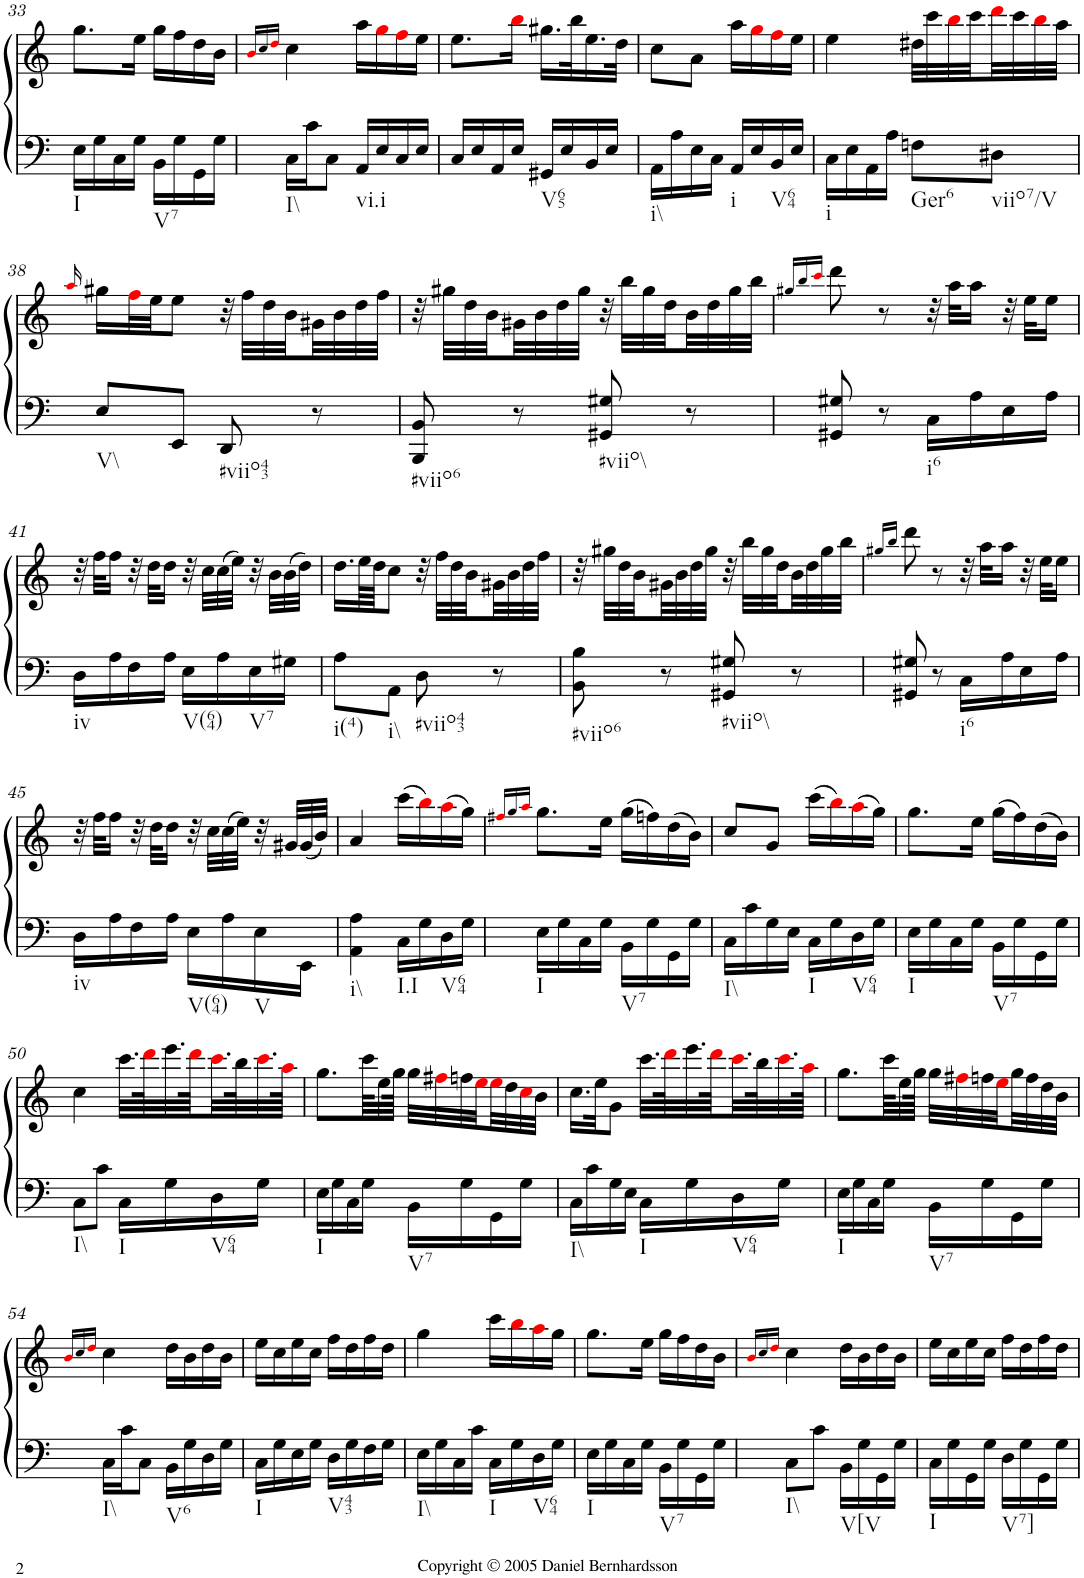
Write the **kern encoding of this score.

**kern	**kern
*part1	*part1
*staff2	*staff1
*I"Piano	*
*I'Pno.	*
!!LO:PB:g=z
*clefF4	*clefG2
*k[]	*k[]
*M2/4	*M2/4
=33	=33
!LO:TX:b:t=I	!
16E\LL	8.gg\L
16G\	.
16C\	.
16G\JJ	16ee\Jk
!LO:TX:b:t=V7	!
16BB\LL	16gg\LL
16G\	16ff\
16GG\	16dd\
16G\JJ	16b\JJ
=34	=34
.	16qbi/LL
.	16qcc/
.	16qddi/JJ
!LO:TX:b:t=I\\	!
16C\LL	4cc\
16c\J	.
8C\J	.
!LO:TX:b:t=vi.i	!
16AA/LL	16aa\LL
16E/	16ggi\
16C/	16ffi\
16E/JJ	16ee\JJ
=35	=35
16C/LL	8.ee\L
16E/	.
16AA/	.
16E/JJ	16bbi\Jk
!LO:TX:b:t=V65	!
16GG#X/LL	16.gg#X\LL
16E/	.
.	32bb\K
16BB/	16.ee\
16E/JJ	.
.	32dd\JJk
=36	=36
!LO:TX:b:t=i\\	!
16AA\LL	8cc\L
16A\	.
16E\	8a\J
16C\JJ	.
!LO:TX:b:t=i	!
16AA/LL	16aa\LL
16E/	16ggi\
!LO:TX:b:t=V64	!
16BB/	16ffi\
16E/JJ	16ee\JJ
=37	=37
!LO:TX:b:t=i	!
16C\LL	4ee\
16E\	.
16AA\	.
16A\JJ	.
!LO:TX:b:t=Ger6	!
8Fn\L	32dd#X\LLL
.	32ccc\
.	32bbi\
.	32ccc\
!LO:TX:b:t=viio7/V	!
8D#X\J	32dddi\
.	32ccc\
.	32bbi\
.	32aa\JJJ
!!LO:LB:g=z
=38	=38
.	16qaai/
!LO:TX:b:t=V\\	!
8E/L	16gg#X\LL
.	32ffi\L
.	32ee\JJ
8EE/J	8ee\J
!LO:TX:b:t=#viio43	!
8DD/	32r
.	32ff\LLL
.	32dd\
.	32b\
8r	32g#X\
.	32b\
.	32dd\
.	32ff\JJJ
=39	=39
!LO:TX:b:t=#viio6	!
8BBB/ 8BB/	32r
.	32gg#X\LLL
.	32dd\
.	32b\
8r	32g#X\
.	32b\
.	32dd\
.	32gg#\JJJ
!LO:TX:b:t=#viio\\	!
8GG#X/ 8G#X/	32r
.	32bb\LLL
.	32gg#\
.	32dd\
8r	32b\
.	32dd\
.	32gg#\
.	32bb\JJJ
=40	=40
.	16qgg#X/LL
.	16qbb/
.	16qccci/JJ
8GG#X/ 8G#X/	8ddd\
8r	8r
!LO:TX:b:t=i6	!
16C\LL	32r
.	32aa\KLL
16A\	16aa\JJ
16E\	32r
.	32ee\KLL
16A\JJ	16ee\JJ
!!LO:LB:g=z
=41	=41
!LO:TX:b:t=iv	!
16D\LL	32r
.	32ff\KLL
16A\	16ff\JJ
16F\	32r
.	32dd\KLL
16A\JJ	16dd\JJ
!LO:TX:b:t=V(64)	!
16E\LL	32r
.	32cc\LLL
16A\	(32cc\
.	32ee\JJJ)
!LO:TX:b:t=V7	!
16E\	32r
.	32b\LLL
16G#X\JJ	(32b\
.	32dd\JJJ)
=42	=42
!LO:TX:b:t=i(4)	!
8A\L	16.dd\LL
.	64ee\LL
.	64dd\JJJ
!LO:TX:b:t=i\\	!
8AA\J	8cc\J
!LO:TX:b:t=#viio43	!
8D\	32r
.	32ff\LLL
.	32dd\
.	32b\
8r	32g#X\
.	32b\
.	32dd\
.	32ff\JJJ
=43	=43
!LO:TX:b:t=#viio6	!
8BB\ 8B\	32r
.	32gg#X\LLL
.	32dd\
.	32b\
8r	32g#X\
.	32b\
.	32dd\
.	32gg#\JJJ
!LO:TX:b:t=#viio\\	!
8GG#X/ 8G#X/	32r
.	32bb\LLL
.	32gg#\
.	32dd\
8r	32b\
.	32dd\
.	32gg#\
.	32bb\JJJ
=44	=44
.	16qgg#X/LL
.	16qbb/JJ
8GG#X/ 8G#X/	8ddd\
8r	8r
!LO:TX:b:t=i6	!
16C\LL	32r
.	32aa\KLL
16A\	16aa\JJ
16E\	32r
.	32ee\KLL
16A\JJ	16ee\JJ
!!LO:LB:g=z
=45	=45
!LO:TX:b:t=iv	!
16D\LL	32r
.	32ff\KLL
16A\	16ff\JJ
16F\	32r
.	32dd\KLL
16A\JJ	16dd\JJ
!LO:TX:b:t=V(64)	!
16E\LL	32r
.	32cc\LLL
16A\	(32cc\
.	32ee\JJJ)
!LO:TX:b:t=V	!
16E\	32r
.	32g#X/LLL
16EE\JJ	(32g#/
.	32b/JJJ)
=46	=46
!LO:TX:b:t=i\\	!
4AA\ 4A\	4a/
!LO:TX:b:t=I.I	!
16C\LL	(16ccc\LL
16G\	16bbi\)
!LO:TX:b:t=V64	!
16D\	(16aai\
16G\JJ	16gg\JJ)
=47	=47
.	16qff#Xi/LL
.	16qgg/
.	16qaai/JJ
!LO:TX:b:t=I	!
16E\LL	8.gg\L
16G\	.
16C\	.
16G\JJ	16ee\Jk
!LO:TX:b:t=V7	!
16BB\LL	(16gg\LL
16G\	16ffn\)
16GG\	(16dd\
16G\JJ	16b\JJ)
=48	=48
!LO:TX:b:t=I\\	!
16C\LL	8cc/L
16c\	.
16G\	8g/J
16E\JJ	.
!LO:TX:b:t=I	!
16C\LL	(16ccc\LL
16G\	16bbi\)
!LO:TX:b:t=V64	!
16D\	(16aai\
16G\JJ	16gg\JJ)
=49	=49
!LO:TX:b:t=I	!
16E\LL	8.gg\L
16G\	.
16C\	.
16G\JJ	16ee\Jk
!LO:TX:b:t=V7	!
16BB\LL	(16gg\LL
16G\	16ff\)
16GG\	(16dd\
16G\JJ	16b\JJ)
!!LO:LB:g=z
=50	=50
!LO:TX:b:t=I\\	!
8C\L	4cc\
8c\J	.
!LO:TX:b:t=I	!
16C\LL	32.ccc\LLL
.	64dddi\K
16G\	32.eee\
.	64dddi\K
!LO:TX:b:t=V64	!
16D\	32.ccci\
.	64bb\K
16G\JJ	32.ccci\
.	64aai\JJJk
=51	=51
!LO:TX:b:t=I	!
16E\LL	8.gg\L
16G\	.
16C\	.
16G\JJ	64ccc\KLL
.	32ee\
.	64gg\JJJk
!LO:TX:b:t=V7	!
16BB\LL	32gg\LLL
.	32ff#Xi\
16G\	32ffn\
.	32eei\
16GG\	32eei\
.	32dd\
16G\JJ	32cci\
.	32b\JJJ
=52	=52
!LO:TX:b:t=I\\	!
16C\LL	16.cc\LL
16c\	.
.	32ee\JK
16G\	8g\J
16E\JJ	.
!LO:TX:b:t=I	!
16C\LL	32.ccc\LLL
.	64dddi\K
16G\	32.eee\
.	64dddi\K
!LO:TX:b:t=V64	!
16D\	32.ccci\
.	64bb\K
16G\JJ	32.ccci\
.	64aai\JJJk
=53	=53
!LO:TX:b:t=I	!
16E\LL	8.gg\L
16G\	.
16C\	.
16G\JJ	64ccc\KLL
.	32ee\
.	64gg\JJJk
!LO:TX:b:t=V7	!
16BB\LL	32gg\LLL
.	32ff#Xi\
16G\	32ffn\
.	32eei\
16GG\	32gg\
.	32ff\
16G\JJ	32dd\
.	32b\JJJ
!!LO:LB:g=z
=54	=54
.	16qbi/LL
.	16qcc/
.	16qddi/JJ
!LO:TX:b:t=I\\	!
16C\LL	4cc\
16c\J	.
8C\J	.
!LO:TX:b:t=V6	!
16BB\LL	16dd\LL
16G\	16b\
16D\	16dd\
16G\JJ	16b\JJ
=55	=55
!LO:TX:b:t=I	!
16C\LL	16ee\LL
16G\	16cc\
16E\	16ee\
16G\JJ	16cc\JJ
!LO:TX:b:t=V43	!
16D\LL	16ff\LL
16G\	16dd\
16F\	16ff\
16G\JJ	16dd\JJ
=56	=56
!LO:TX:b:t=I\\	!
16E\LL	4gg\
16G\	.
16C\	.
16c\JJ	.
!LO:TX:b:t=I	!
16C\LL	16ccc\LL
16G\	16bbi\
!LO:TX:b:t=V64	!
16D\	16aai\
16G\JJ	16gg\JJ
=57	=57
!LO:TX:b:t=I	!
16E\LL	8.gg\L
16G\	.
16C\	.
16G\JJ	16ee\Jk
!LO:TX:b:t=V7	!
16BB\LL	16gg\LL
16G\	16ff\
16GG\	16dd\
16G\JJ	16b\JJ
=58	=58
.	16qbi/LL
.	16qcc/
.	16qddi/JJ
!LO:TX:b:t=I\\	!
8C\L	4cc\
8c\J	.
!LO:TX:b:t=V[V	!
16BB\LL	16dd\LL
16G\	16b\
16GG\	16dd\
16G\JJ	16b\JJ
=59	=59
!LO:TX:b:t=I	!
16C\LL	16ee\LL
16G\	16cc\
16GG\	16ee\
16G\JJ	16cc\JJ
!LO:TX:b:t=V7]	!
16D\LL	16ff\LL
16G\	16dd\
16GG\	16ff\
16G\JJ	16dd\JJ
=	=
*-	*-
